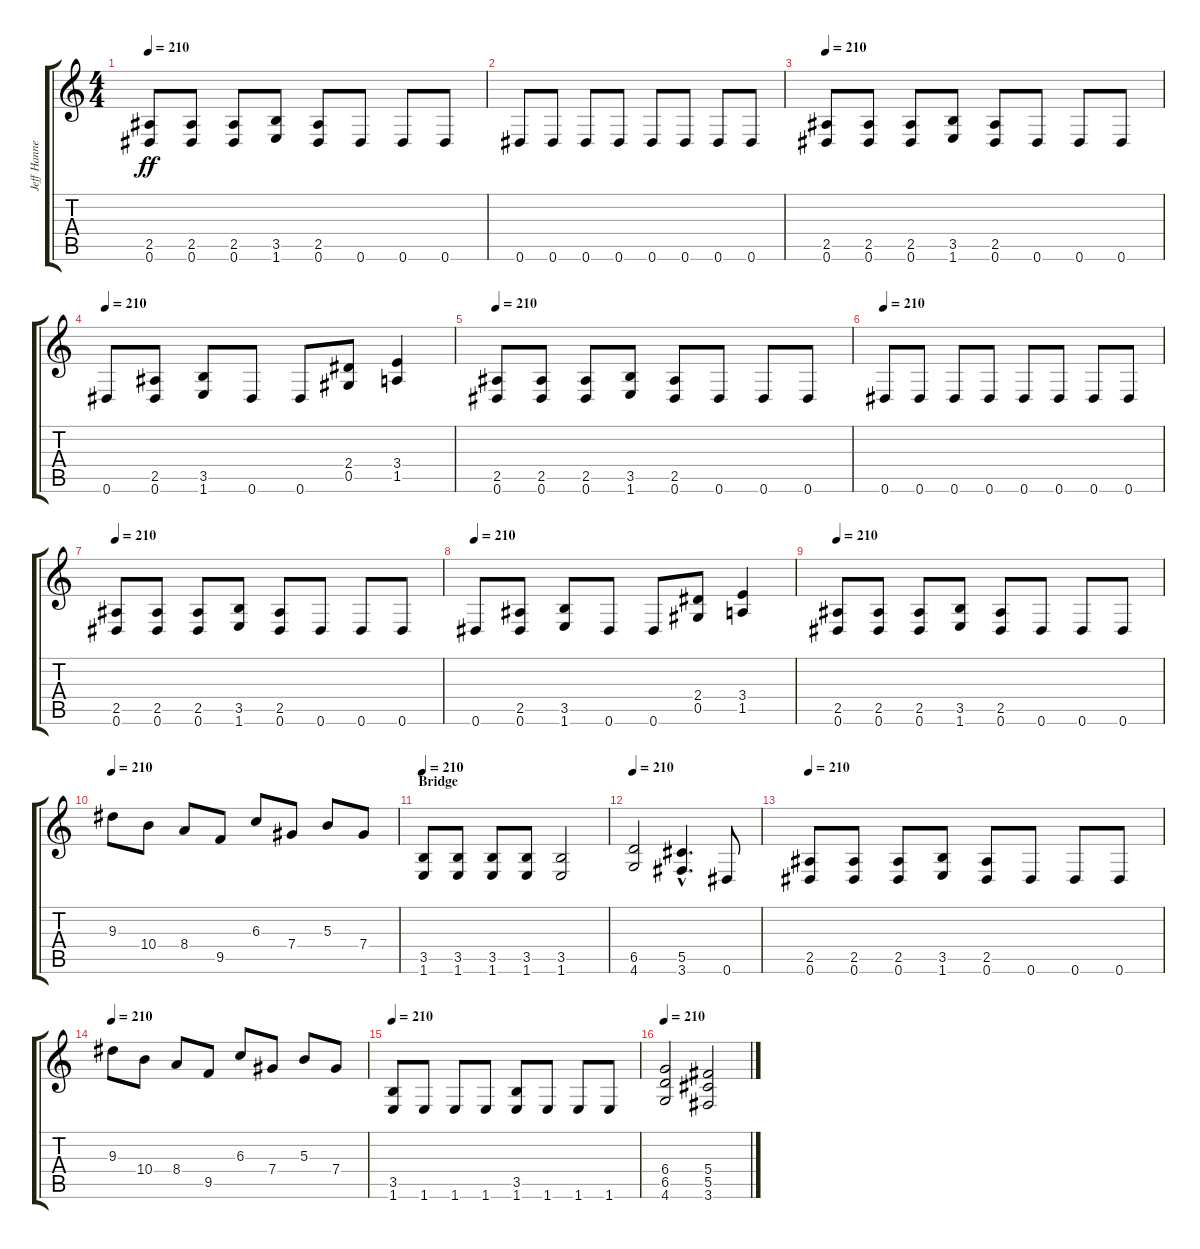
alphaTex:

\track ("Jeff Hanneman" "Jeff Hanne") {instrument distortionguitar}
\staff {score tabs}
\tuning (Eb4 Bb3 Gb3 Db3 Ab2 Eb2) {hide}
\ts (4 4)
\tempo 210
\clef g2
\ks c
(2.5 0.6).8{dy ff} (2.5 0.6).8 (2.5 0.6).8 (3.5 1.6).8 (2.5 0.6).8 0.6.8 0.6.8 0.6.8 |
0.6.8 0.6.8 0.6.8 0.6.8 0.6.8 0.6.8 0.6.8 0.6.8 |
\tempo 210
(2.5 0.6).8 (2.5 0.6).8 (2.5 0.6).8 (3.5 1.6).8 (2.5 0.6).8 0.6.8 0.6.8 0.6.8 |
\tempo 210
0.6.8 (2.5 0.6).8 (3.5 1.6).8 0.6.8 0.6.8 (2.4 0.5).8 (3.4 1.5).4 |
\tempo 210
(2.5 0.6).8 (2.5 0.6).8 (2.5 0.6).8 (3.5 1.6).8 (2.5 0.6).8 0.6.8 0.6.8 0.6.8 |
\tempo 210
0.6.8 0.6.8 0.6.8 0.6.8 0.6.8 0.6.8 0.6.8 0.6.8 |
\tempo 210
(2.5 0.6).8 (2.5 0.6).8 (2.5 0.6).8 (3.5 1.6).8 (2.5 0.6).8 0.6.8 0.6.8 0.6.8 |
\tempo 210
0.6.8 (2.5 0.6).8 (3.5 1.6).8 0.6.8 0.6.8 (2.4 0.5).8 (3.4 1.5).4 |
\tempo 210
(2.5 0.6).8 (2.5 0.6).8 (2.5 0.6).8 (3.5 1.6).8 (2.5 0.6).8 0.6.8 0.6.8 0.6.8 |
\tempo 210
9.3.8 10.4.8 8.4.8 9.5.8 6.3.8 7.4.8 5.3.8 7.4.8 |
\section ("" "Bridge")
\tempo 210
(3.5 1.6).8 (3.5 1.6).8 (3.5 1.6).8 (3.5 1.6).8 (3.5 1.6).2 |
\tempo 210
(6.5 4.6).2 (5.5{hac} 3.6{hac}).4{d} 0.6.8 |
\tempo 210
(2.5 0.6).8 (2.5 0.6).8 (2.5 0.6).8 (3.5 1.6).8 (2.5 0.6).8 0.6.8 0.6.8 0.6.8 |
\tempo 210
9.3.8 10.4.8 8.4.8 9.5.8 6.3.8 7.4.8 5.3.8 7.4.8 |
\tempo 210
(3.5 1.6).8 1.6.8 1.6.8 1.6.8 (3.5 1.6).8 1.6.8 1.6.8 1.6.8 |
\tempo 210
(6.4 6.5 4.6).2 (5.4 5.5 3.6).2
